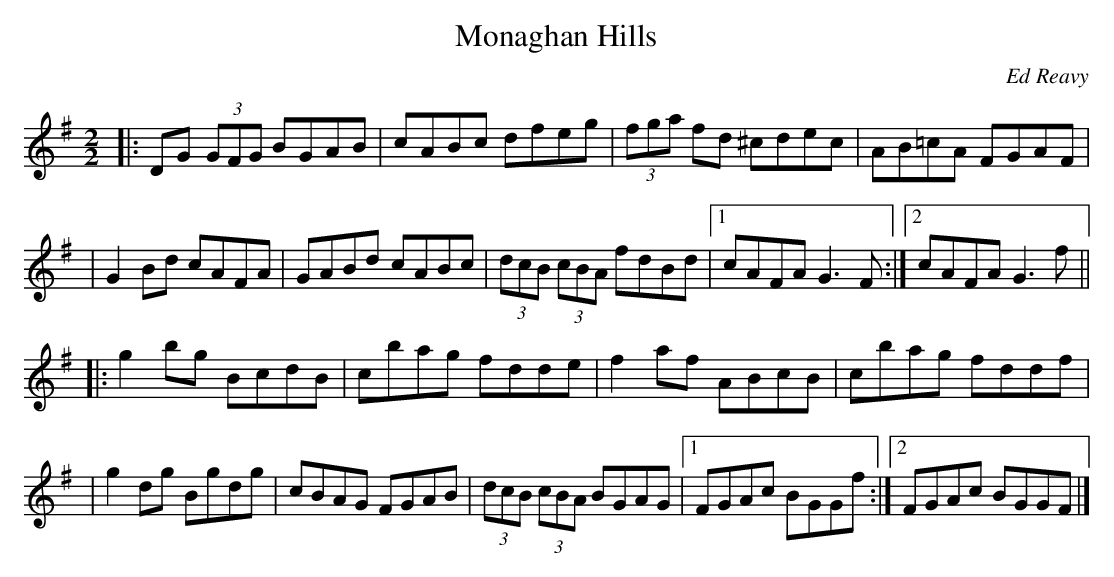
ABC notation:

X:1
T:Monaghan Hills
C:Ed Reavy
M:2/2
L:1/8
K:G
|: DG (3GFG BGAB | cABc dfeg | (3fga fd ^cdec | AB=cA FGAF |
| G2 Bd cAFA | GABd cABc | (3dcB (3cBA fdBd |1 cAFA G3 F :|2 cAFA G3 f ||
|: g2 bg BcdB | cbag fdde | f2 af ABcB | cbag fddf |
| g2 dg Bgdg | cBAG FGAB | (3dcB (3cBA BGAG |1 FGAc BGGf :|2 FGAc BGGF |]
